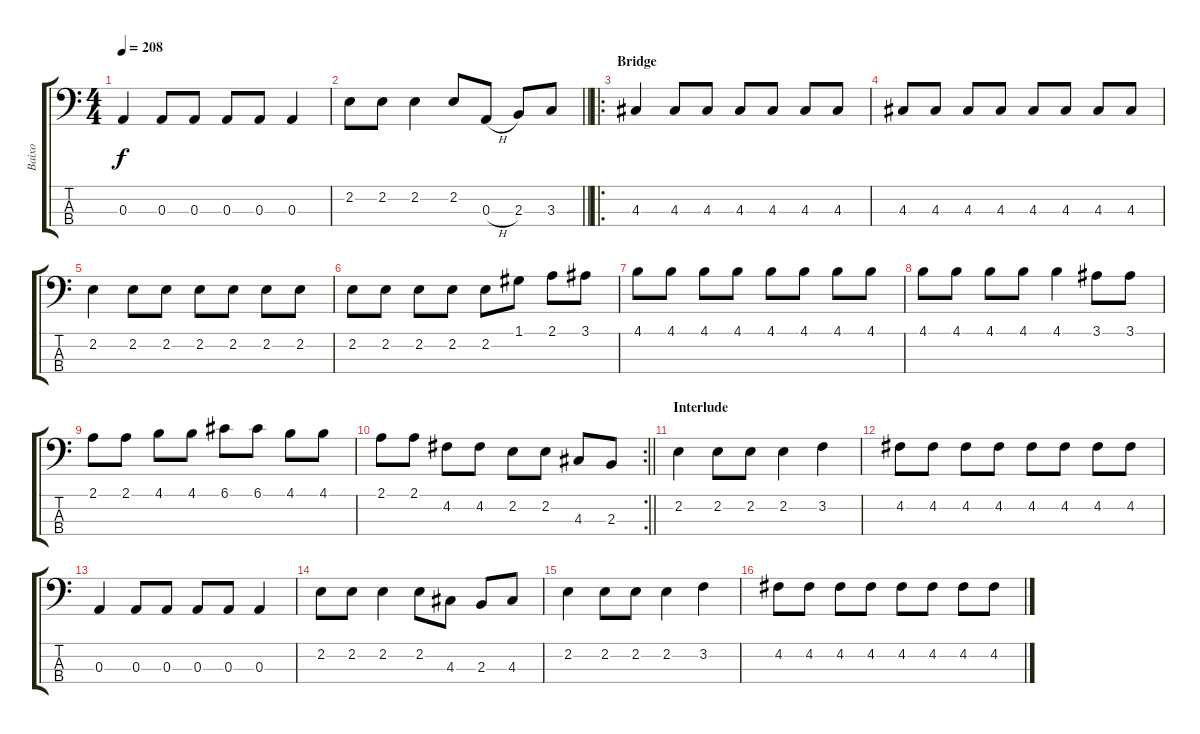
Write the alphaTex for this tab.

\track ("Baixo" "Baixo") {instrument electricbasspick}
\staff {score tabs}
\tuning (G2 D2 A1 E1) {hide}
\ts (4 4)
\tempo 208
\clef f4
\ks c
0.3.4{dy f} 0.3.8 0.3.8 0.3.8 0.3.8 0.3.4 |
\barLineRight lightlight
2.2.8 2.2.8 2.2.4 2.2.8 0.3{h}.8 2.3.8 3.3.8 |
\ro
\section ("" "Bridge")
4.3.4 4.3.8 4.3.8 4.3.8 4.3.8 4.3.8 4.3.8 |
4.3.8 4.3.8 4.3.8 4.3.8 4.3.8 4.3.8 4.3.8 4.3.8 |
2.2.4 2.2.8 2.2.8 2.2.8 2.2.8 2.2.8 2.2.8 |
2.2.8 2.2.8 2.2.8 2.2.8 2.2.8 1.1.8 2.1.8 3.1.8 |
4.1.8 4.1.8 4.1.8 4.1.8 4.1.8 4.1.8 4.1.8 4.1.8 |
4.1.8 4.1.8 4.1.8 4.1.8 4.1.4 3.1.8 3.1.8 |
2.1.8 2.1.8 4.1.8 4.1.8 6.1.8 6.1.8 4.1.8 4.1.8 |
\rc 2
\barLineRight lightlight
2.1.8 2.1.8 4.2.8 4.2.8 2.2.8 2.2.8 4.3.8 2.3.8 |
\section ("" "Interlude")
2.2.4 2.2.8 2.2.8 2.2.4 3.2.4 |
4.2.8 4.2.8 4.2.8 4.2.8 4.2.8 4.2.8 4.2.8 4.2.8 |
0.3.4 0.3.8 0.3.8 0.3.8 0.3.8 0.3.4 |
2.2.8 2.2.8 2.2.4 2.2.8 4.3.8 2.3.8 4.3.8 |
2.2.4 2.2.8 2.2.8 2.2.4 3.2.4 |
4.2.8 4.2.8 4.2.8 4.2.8 4.2.8 4.2.8 4.2.8 4.2.8
